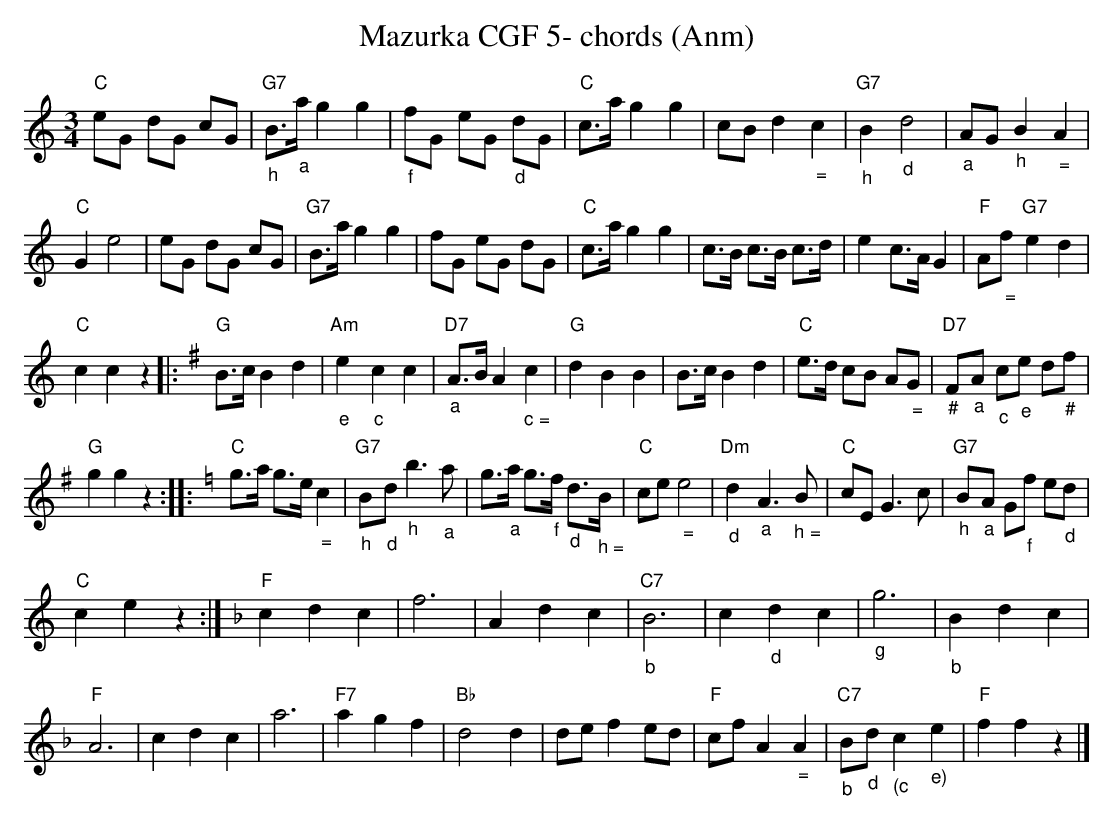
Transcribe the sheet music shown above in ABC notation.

X:1
T:Mazurka CGF 5- chords (Anm)
M:3/4
L:1/8
K:Cmaj%%MIDI gchordon
"C"eG dG cG | "G7""_h"B>"_a"ag2g2 | "_f"fG eG "_d"dG | "C"c>ag2g2 | cB d2"_ ="c2 | "G7""_h"B2"_d"d4 | "_a"AG "_h"B2"_ ="A2 |
"C"G2e4 | eG dG cG | "G7"B>ag2g2 | fG eG dG | "C"c>ag2g2 | c>B c>B c>d | e2c>AG2 | "F"A"_ ="f"G7"e2d2 |
"C"c2c2z2 |: [K:Gmaj] "G"B>cB2d2 | "Am""_e"e2"_c"c2c2 | "D7""_a"A>BA2"_ c ="c2 | "G"d2B2B2 | B>cB2d2 | "C"e>d cB A"_ ="G | "D7""_#"F"_a"A "_c"c"_e"e d"_#"f |
"G"g2g2z2 :: [K:Cmaj] "C"g>a g>e"_ ="c2 | "G7""_h"B"_d"d "_h"b3"_a"a | g>"_a"a g>"_f"f "_d"d>"_ h ="B | "C"ce"_ ="e4 | "Dm""_d"d2"_a"A3"_ h ="B | "C"cEG3c | "G7""_h"B"_a"A G"_f"f e"_d"d |
"C"c2e2z2 :| [K:Fmaj] [L:1/4] "F"cdc | f3 | Adc | "C7""_b"B3 | c"_d"dc | "_g"g3 | "_b"Bdc |
"F"A3 | cdc | a3 | "F7"agf | "Bb"d2d | d/2e/2fe/2d/2 | "F"c/2f/2 A"_ ="A | "C7""_b"B/2"_d"d/2"_(c"c"_e)"e | "F"ffz |]
